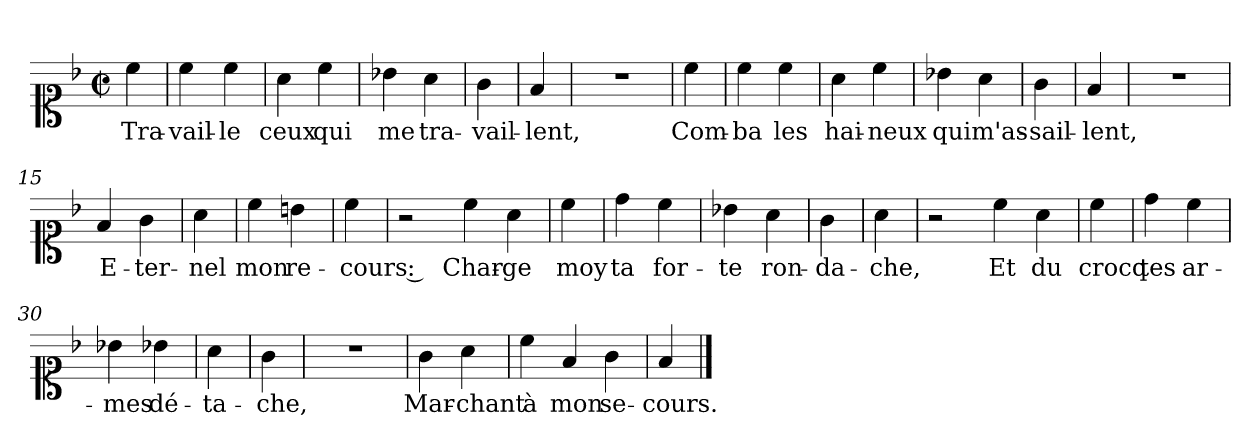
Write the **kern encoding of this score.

**kern	**text
*part1	*part1
*staff1	*staff1
*clefC1	*
*k[b-]	*
*F:	*
*M2/2	*
*met(c|)	*
=1	=1
4cc	Tra-
=2	=2
4cc	-vail-
4cc	-le
=3	=3
4a	ceux
4cc	qui
=4	=4
4b-X	me
4a	tra-
=5	=5
4g	-vail-
=6	=6
4f	-lent,
=7	=7
1r	.
=8	=8
4cc	Com-
=9	=9
4cc	-ba
4cc	les
=10	=10
4a	hai-
4cc	-neux
=11	=11
4b-X	qui
4a	m'as-
=12	=12
4g	-sail-
=13	=13
4f	-lent,
=14	=14
1r	.
=15	=15
4f	E-
4g	-ter-
=16	=16
4a	-nel
=17	=17
4cc	mon
4b	re-
=18	=18
4cc	-cours :
=19	=19
2r	.
4cc	Char-
4a	-ge
=21	=21
4cc	moy
=22	=22
4dd	ta
4cc	for-
=23	=23
4b-X	-te
4a	ron-
=24	=24
4g	-da-
=25	=25
4a	-che,
=26	=26
2r	.
4cc	Et
4a	du
=28	=28
4cc	crocq
=29	=29
4dd	tes
4cc	ar-
=30	=30
4b-X	-mes
4b-X	dé-
=31	=31
4a	-ta-
=32	=32
4g	-che,
=33	=33
1r	.
=34	=34
4g	Mar-
4a	-chant
=35	=35
4cc	à
4f	mon
4g	se-
=37	=37
4f	-cours.
==	==
*-	*-
